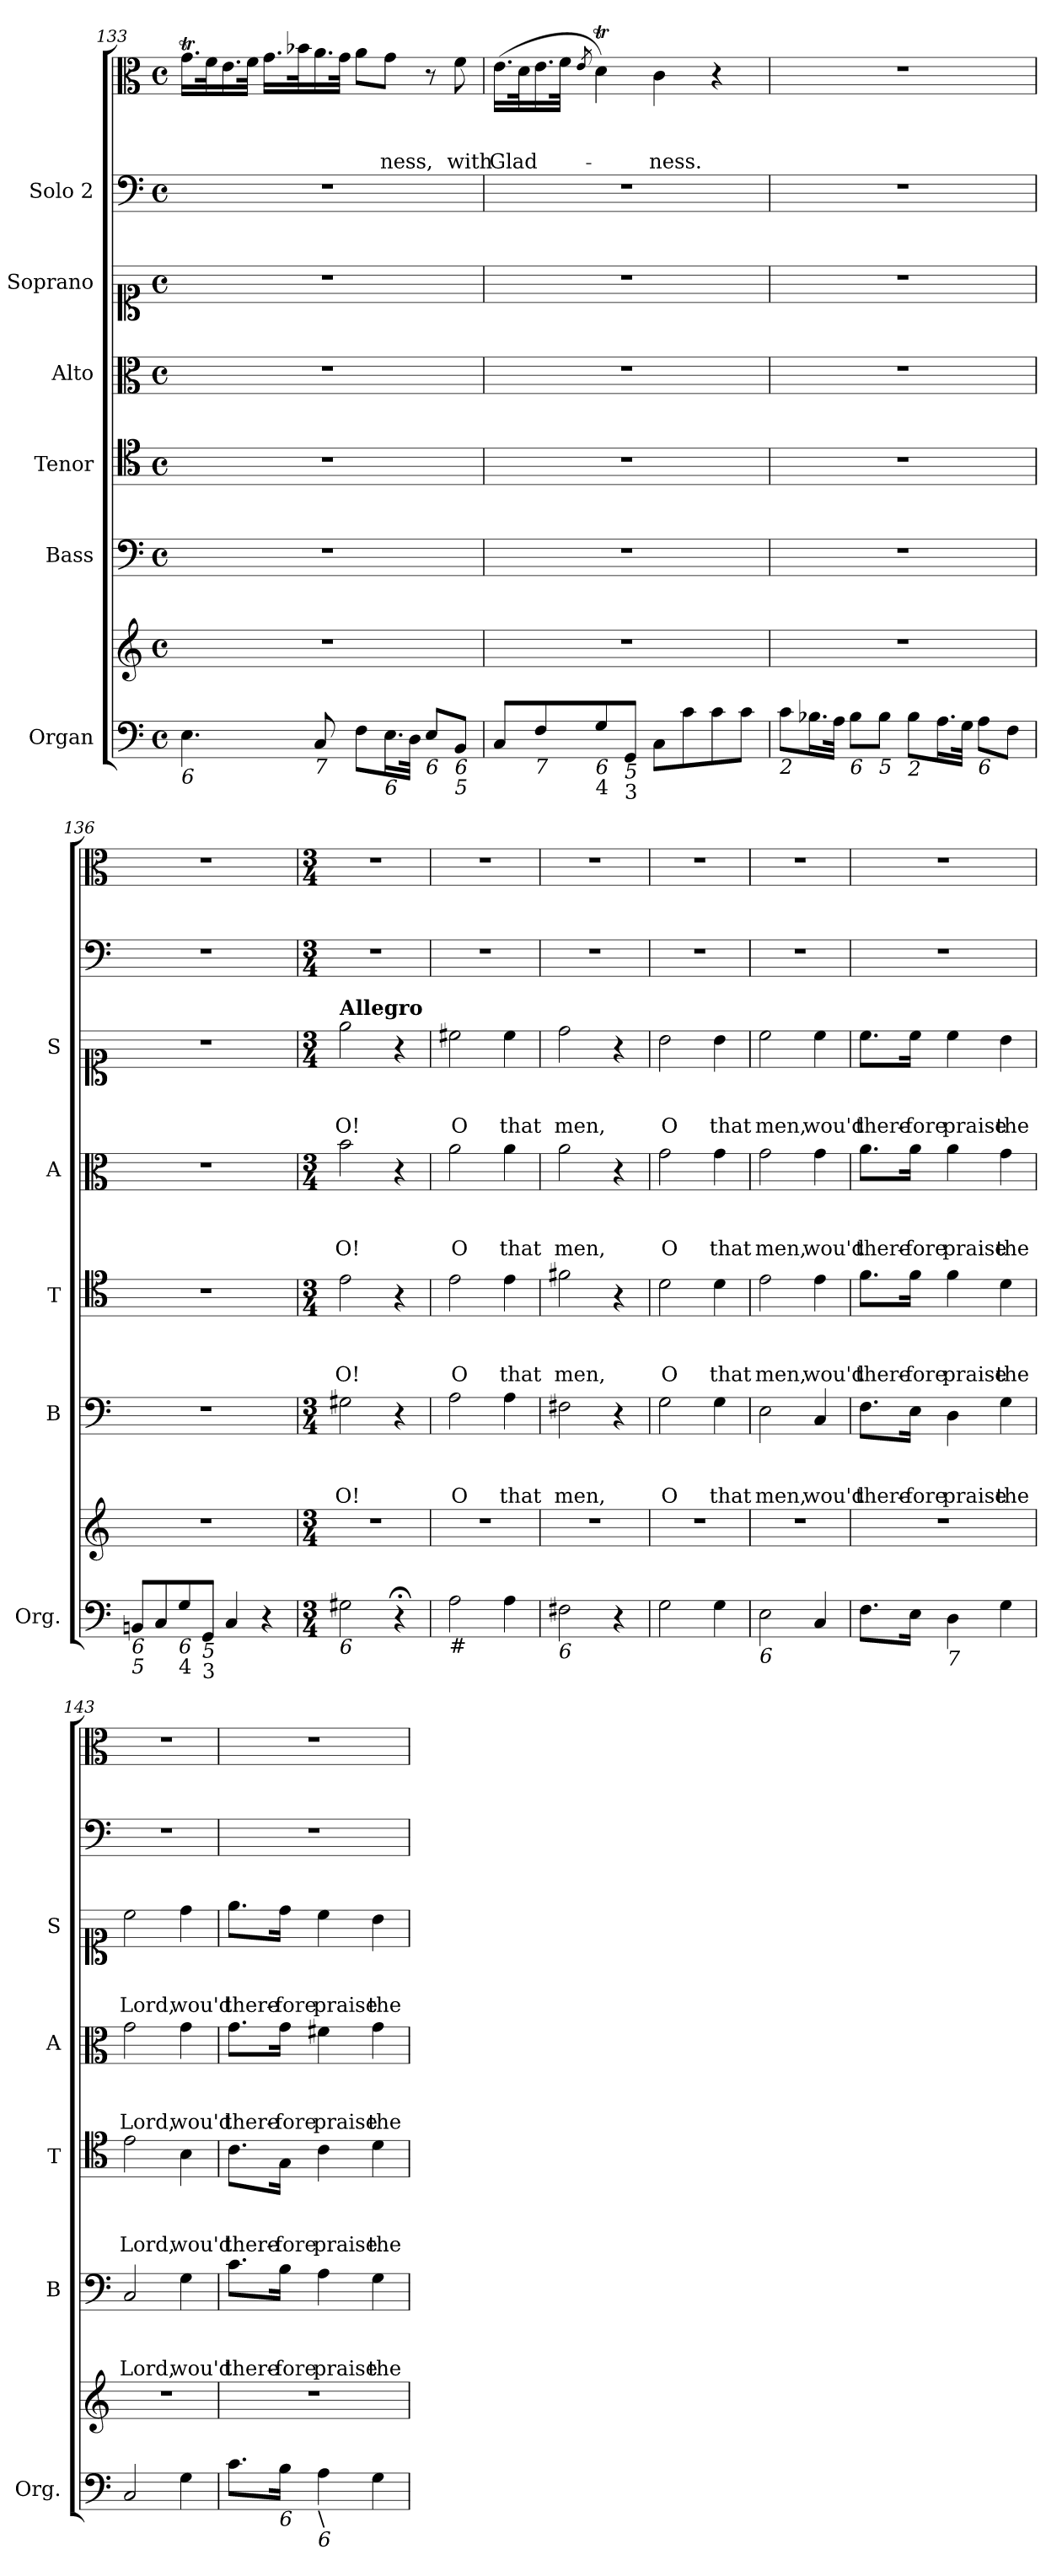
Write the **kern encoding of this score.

**kern	**kern	**kern	**text	**text	**text	**kern	**text	**text	**text	**kern	**text	**text	**text	**kern	**text	**text	**text	**kern	**kern	**text	**text	**text
*part7	*part7	*part6	*part6	*part6	*part6	*part5	*part5	*part5	*part5	*part4	*part4	*part4	*part4	*part3	*part3	*part3	*part3	*part2	*part1	*part1	*part1	*part1
*staff8	*staff7	*staff6	*staff6	*staff6	*staff6	*staff5	*staff5	*staff5	*staff5	*staff4	*staff4	*staff4	*staff4	*staff3	*staff3	*staff3	*staff3	*staff2	*staff1	*staff1	*staff1	*staff1
*I"Organ	*	*I"Bass	*	*	*	*I"Tenor	*	*	*	*I"Alto	*	*	*	*I"Soprano	*	*	*	*I"Solo 2	*	*	*	*
*I'Org.	*	*I'B	*	*	*	*I'T	*	*	*	*I'A	*	*	*	*I'S	*	*	*	*	*	*	*	*
!!LO:LB:g=z
*clefF4	*clefG2	*clefF4	*	*	*	*clefC4	*	*	*	*clefC3	*	*	*	*clefC1	*	*	*	*clefF4	*clefC3	*	*	*
*k[]	*k[]	*k[]	*	*	*	*k[]	*	*	*	*k[]	*	*	*	*k[]	*	*	*	*k[]	*k[]	*	*	*
*C:	*C:	*C:	*	*	*	*C:	*	*	*	*C:	*	*	*	*C:	*	*	*	*C:	*C:	*	*	*
*M4/4	*M4/4	*M4/4	*	*	*	*M4/4	*	*	*	*M4/4	*	*	*	*M4/4	*	*	*	*M4/4	*M4/4	*	*	*
*met(c)	*met(c)	*met(c)	*	*	*	*met(c)	*	*	*	*met(c)	*	*	*	*met(c)	*	*	*	*met(c)	*met(c)	*	*	*
=133	=133	=133	=133	=133	=133	=133	=133	=133	=133	=133	=133	=133	=133	=133	=133	=133	=133	=133	=133	=133	=133	=133
!LO:TX:b:i:t=6	!	!	!	!	!	!	!	!	!	!	!	!	!	!	!	!	!	!	!	!	!	!
4.E\	1r	1r	.	.	.	1r	.	.	.	1r	.	.	.	1r	.	.	.	1r	16.gT\LL	.	.	.
.	.	.	.	.	.	.	.	.	.	.	.	.	.	.	.	.	.	.	32f\k	.	.	.
.	.	.	.	.	.	.	.	.	.	.	.	.	.	.	.	.	.	.	16.e\	.	.	.
.	.	.	.	.	.	.	.	.	.	.	.	.	.	.	.	.	.	.	32f\JJk	.	.	.
.	.	.	.	.	.	.	.	.	.	.	.	.	.	.	.	.	.	.	16.g\LL	.	.	.
.	.	.	.	.	.	.	.	.	.	.	.	.	.	.	.	.	.	.	32b-X\k	.	.	.
!LO:TX:b:i:t=7	!	!	!	!	!	!	!	!	!	!	!	!	!	!	!	!	!	!	!	!	!	!
8C/	.	.	.	.	.	.	.	.	.	.	.	.	.	.	.	.	.	.	16.a\	.	.	.
.	.	.	.	.	.	.	.	.	.	.	.	.	.	.	.	.	.	.	32g\JJk	.	.	.
8F\L	.	.	.	.	.	.	.	.	.	.	.	.	.	.	.	.	.	.	8a\L	.	.	.
!LO:TX:b:i:t=6	!	!	!	!	!	!	!	!	!	!	!	!	!	!	!	!	!	!	!	!	!	!
!	!	!	!	!	!	!	!	!	!	!	!	!	!	!	!	!	!	!	!	!	!	!LO:LY:b
16.E\L	.	.	.	.	.	.	.	.	.	.	.	.	.	.	.	.	.	.	8g\J	.	.	-ness,
32D\JJk	.	.	.	.	.	.	.	.	.	.	.	.	.	.	.	.	.	.	.	.	.	.
!LO:TX:b:i:t=6	!	!	!	!	!	!	!	!	!	!	!	!	!	!	!	!	!	!	!	!	!	!
8E/L	.	.	.	.	.	.	.	.	.	.	.	.	.	.	.	.	.	.	8r	.	.	.
!LO:TX:b:i:t=6	!	!	!	!	!	!	!	!	!	!	!	!	!	!	!	!	!	!	!	!	!	!
!LO:TX:b:i:t=5	!	!	!	!	!	!	!	!	!	!	!	!	!	!	!	!	!	!	!	!	!	!
!	!	!	!	!	!	!	!	!	!	!	!	!	!	!	!	!	!	!	!	!	!	!LO:LY:b
8BB/J	.	.	.	.	.	.	.	.	.	.	.	.	.	.	.	.	.	.	8f\	.	.	with
=134	=134	=134	=134	=134	=134	=134	=134	=134	=134	=134	=134	=134	=134	=134	=134	=134	=134	=134	=134	=134	=134	=134
!	!	!	!	!	!	!	!	!	!	!	!	!	!	!	!	!	!	!	!	!	!	!LO:LY:b
8C/L	1r	1r	.	.	.	1r	.	.	.	1r	.	.	.	1r	.	.	.	1r	(>16.e\LL	.	.	Glad-
.	.	.	.	.	.	.	.	.	.	.	.	.	.	.	.	.	.	.	32d\k	.	.	.
!LO:TX:b:i:t=7	!	!	!	!	!	!	!	!	!	!	!	!	!	!	!	!	!	!	!	!	!	!
8F/	.	.	.	.	.	.	.	.	.	.	.	.	.	.	.	.	.	.	16.e\	.	.	.
.	.	.	.	.	.	.	.	.	.	.	.	.	.	.	.	.	.	.	32f\JJk	.	.	.
.	.	.	.	.	.	.	.	.	.	.	.	.	.	.	.	.	.	.	8qe/	.	.	.
!LO:TX:b:i:t=6	!	!	!	!	!	!	!	!	!	!	!	!	!	!	!	!	!	!	!	!	!	!
!LO:TX:b:t=4	!	!	!	!	!	!	!	!	!	!	!	!	!	!	!	!	!	!	!	!	!	!
8G/	.	.	.	.	.	.	.	.	.	.	.	.	.	.	.	.	.	.	4dT\)	.	.	.
!LO:TX:b:i:t=5	!	!	!	!	!	!	!	!	!	!	!	!	!	!	!	!	!	!	!	!	!	!
!LO:TX:b:t=3	!	!	!	!	!	!	!	!	!	!	!	!	!	!	!	!	!	!	!	!	!	!
8GG/J	.	.	.	.	.	.	.	.	.	.	.	.	.	.	.	.	.	.	.	.	.	.
!	!	!	!	!	!	!	!	!	!	!	!	!	!	!	!	!	!	!	!	!	!	!LO:LY:b
8C\L	.	.	.	.	.	.	.	.	.	.	.	.	.	.	.	.	.	.	4c\	.	.	-ness.
8c\	.	.	.	.	.	.	.	.	.	.	.	.	.	.	.	.	.	.	.	.	.	.
8c\	.	.	.	.	.	.	.	.	.	.	.	.	.	.	.	.	.	.	4r	.	.	.
8c\J	.	.	.	.	.	.	.	.	.	.	.	.	.	.	.	.	.	.	.	.	.	.
=135	=135	=135	=135	=135	=135	=135	=135	=135	=135	=135	=135	=135	=135	=135	=135	=135	=135	=135	=135	=135	=135	=135
!LO:TX:b:i:t=2	!	!	!	!	!	!	!	!	!	!	!	!	!	!	!	!	!	!	!	!	!	!
8c\L	1r	1r	.	.	.	1r	.	.	.	1r	.	.	.	1r	.	.	.	1r	1r	.	.	.
16.B-X\L	.	.	.	.	.	.	.	.	.	.	.	.	.	.	.	.	.	.	.	.	.	.
32A\JJk	.	.	.	.	.	.	.	.	.	.	.	.	.	.	.	.	.	.	.	.	.	.
!LO:TX:b:i:t=6	!	!	!	!	!	!	!	!	!	!	!	!	!	!	!	!	!	!	!	!	!	!
8B-\L	.	.	.	.	.	.	.	.	.	.	.	.	.	.	.	.	.	.	.	.	.	.
!LO:TX:b:i:t=5	!	!	!	!	!	!	!	!	!	!	!	!	!	!	!	!	!	!	!	!	!	!
8B-\J	.	.	.	.	.	.	.	.	.	.	.	.	.	.	.	.	.	.	.	.	.	.
!LO:TX:b:i:t=2	!	!	!	!	!	!	!	!	!	!	!	!	!	!	!	!	!	!	!	!	!	!
8B-\L	.	.	.	.	.	.	.	.	.	.	.	.	.	.	.	.	.	.	.	.	.	.
16.A\L	.	.	.	.	.	.	.	.	.	.	.	.	.	.	.	.	.	.	.	.	.	.
32G\JJk	.	.	.	.	.	.	.	.	.	.	.	.	.	.	.	.	.	.	.	.	.	.
!LO:TX:b:i:t=6	!	!	!	!	!	!	!	!	!	!	!	!	!	!	!	!	!	!	!	!	!	!
8A\L	.	.	.	.	.	.	.	.	.	.	.	.	.	.	.	.	.	.	.	.	.	.
8F\J	.	.	.	.	.	.	.	.	.	.	.	.	.	.	.	.	.	.	.	.	.	.
=136	=136	=136	=136	=136	=136	=136	=136	=136	=136	=136	=136	=136	=136	=136	=136	=136	=136	=136	=136	=136	=136	=136
!LO:TX:b:i:t=6	!	!	!	!	!	!	!	!	!	!	!	!	!	!	!	!	!	!	!	!	!	!
!LO:TX:b:i:t=5	!	!	!	!	!	!	!	!	!	!	!	!	!	!	!	!	!	!	!	!	!	!
8BBn/L	1r	1r	.	.	.	1r	.	.	.	1r	.	.	.	1r	.	.	.	1r	1r	.	.	.
8C/	.	.	.	.	.	.	.	.	.	.	.	.	.	.	.	.	.	.	.	.	.	.
!LO:TX:b:i:t=6	!	!	!	!	!	!	!	!	!	!	!	!	!	!	!	!	!	!	!	!	!	!
!LO:TX:b:t=4	!	!	!	!	!	!	!	!	!	!	!	!	!	!	!	!	!	!	!	!	!	!
8G/	.	.	.	.	.	.	.	.	.	.	.	.	.	.	.	.	.	.	.	.	.	.
!LO:TX:b:i:t=5	!	!	!	!	!	!	!	!	!	!	!	!	!	!	!	!	!	!	!	!	!	!
!LO:TX:b:t=3	!	!	!	!	!	!	!	!	!	!	!	!	!	!	!	!	!	!	!	!	!	!
8GG/J	.	.	.	.	.	.	.	.	.	.	.	.	.	.	.	.	.	.	.	.	.	.
4C/	.	.	.	.	.	.	.	.	.	.	.	.	.	.	.	.	.	.	.	.	.	.
4r	.	.	.	.	.	.	.	.	.	.	.	.	.	.	.	.	.	.	.	.	.	.
!!LO:PB:g=z
=137	=137	=137	=137	=137	=137	=137	=137	=137	=137	=137	=137	=137	=137	=137	=137	=137	=137	=137	=137	=137	=137	=137
*M3/4	*M3/4	*M3/4	*	*	*	*M3/4	*	*	*	*M3/4	*	*	*	*M3/4	*	*	*	*M3/4	*M3/4	*	*	*
*	*	*	*	*	*	*	*	*	*	*	*	*	*	*MM120	*	*	*	*	*	*	*	*
!	!	!	!	!	!	!	!	!	!	!	!	!	!	!LO:TX:a:B:t=Allegro	!	!	!	!	!	!	!	!
!LO:TX:b:i:t=6	!	!	!	!	!	!	!	!	!	!	!	!	!	!	!	!	!	!	!	!	!	!
!	!	!	!	!	!LO:LY:b	!	!	!	!LO:LY:b	!	!	!	!LO:LY:b	!	!	!	!LO:LY:b	!	!	!	!	!
2G#X\	2.r	2G#X\	.	.	O!	2e\	.	.	O!	2b\	.	.	O!	2ee\	.	.	O!	2.r	2.r	.	.	.
4r;<	.	4r	.	.	.	4r	.	.	.	4r	.	.	.	4r	.	.	.	.	.	.	.	.
=138	=138	=138	=138	=138	=138	=138	=138	=138	=138	=138	=138	=138	=138	=138	=138	=138	=138	=138	=138	=138	=138	=138
!LO:TX:b:t=#	!	!	!	!	!	!	!	!	!	!	!	!	!	!	!	!	!	!	!	!	!	!
!	!	!	!	!	!LO:LY:b	!	!	!	!LO:LY:b	!	!	!	!LO:LY:b	!	!	!	!LO:LY:b	!	!	!	!	!
2A\	2.r	2A\	.	.	O	2e\	.	.	O	2a\	.	.	O	2cc#X\	.	.	O	2.r	2.r	.	.	.
!	!	!	!	!	!LO:LY:b	!	!	!	!LO:LY:b	!	!	!	!LO:LY:b	!	!	!	!LO:LY:b	!	!	!	!	!
4A\	.	4A\	.	.	that	4e\	.	.	that	4a\	.	.	that	4cc#\	.	.	that	.	.	.	.	.
=139	=139	=139	=139	=139	=139	=139	=139	=139	=139	=139	=139	=139	=139	=139	=139	=139	=139	=139	=139	=139	=139	=139
!LO:TX:b:i:t=6	!	!	!	!	!	!	!	!	!	!	!	!	!	!	!	!	!	!	!	!	!	!
!	!	!	!	!	!LO:LY:b	!	!	!	!LO:LY:b	!	!	!	!LO:LY:b	!	!	!	!LO:LY:b	!	!	!	!	!
2F#X\	2.r	2F#X\	.	.	men,	2f#X\	.	.	men,	2a\	.	.	men,	2dd\	.	.	men,	2.r	2.r	.	.	.
4r	.	4r	.	.	.	4r	.	.	.	4r	.	.	.	4r	.	.	.	.	.	.	.	.
=140	=140	=140	=140	=140	=140	=140	=140	=140	=140	=140	=140	=140	=140	=140	=140	=140	=140	=140	=140	=140	=140	=140
!	!	!	!	!	!LO:LY:b	!	!	!	!LO:LY:b	!	!	!	!LO:LY:b	!	!	!	!LO:LY:b	!	!	!	!	!
2G\	2.r	2G\	.	.	O	2d\	.	.	O	2g\	.	.	O	2b\	.	.	O	2.r	2.r	.	.	.
!	!	!	!	!	!LO:LY:b	!	!	!	!LO:LY:b	!	!	!	!LO:LY:b	!	!	!	!LO:LY:b	!	!	!	!	!
4G\	.	4G\	.	.	that	4d\	.	.	that	4g\	.	.	that	4b\	.	.	that	.	.	.	.	.
=141	=141	=141	=141	=141	=141	=141	=141	=141	=141	=141	=141	=141	=141	=141	=141	=141	=141	=141	=141	=141	=141	=141
!LO:TX:b:i:t=6	!	!	!	!	!	!	!	!	!	!	!	!	!	!	!	!	!	!	!	!	!	!
!	!	!	!	!	!LO:LY:b	!	!	!	!LO:LY:b	!	!	!	!LO:LY:b	!	!	!	!LO:LY:b	!	!	!	!	!
2E\	2.r	2E\	.	.	men,	2e\	.	.	men,	2g\	.	.	men,	2cc\	.	.	men,	2.r	2.r	.	.	.
!	!	!	!	!	!LO:LY:b	!	!	!	!LO:LY:b	!	!	!	!LO:LY:b	!	!	!	!LO:LY:b	!	!	!	!	!
4C/	.	4C/	.	.	wou'd	4e\	.	.	wou'd	4g\	.	.	wou'd	4cc\	.	.	wou'd	.	.	.	.	.
=142	=142	=142	=142	=142	=142	=142	=142	=142	=142	=142	=142	=142	=142	=142	=142	=142	=142	=142	=142	=142	=142	=142
!	!	!	!	!	!LO:LY:b	!	!	!	!LO:LY:b	!	!	!	!LO:LY:b	!	!	!	!LO:LY:b	!	!	!	!	!
8.F\L	2.r	8.F\L	.	.	there-	8.f\L	.	.	there-	8.a\L	.	.	there-	8.cc\L	.	.	there-	2.r	2.r	.	.	.
!	!	!	!	!	!LO:LY:b	!	!	!	!LO:LY:b	!	!	!	!LO:LY:b	!	!	!	!LO:LY:b	!	!	!	!	!
16E\Jk	.	16E\Jk	.	.	-fore	16f\Jk	.	.	-fore	16a\Jk	.	.	-fore	16cc\Jk	.	.	-fore	.	.	.	.	.
!LO:TX:b:i:t=7	!	!	!	!	!	!	!	!	!	!	!	!	!	!	!	!	!	!	!	!	!	!
!	!	!	!	!	!LO:LY:b	!	!	!	!LO:LY:b	!	!	!	!LO:LY:b	!	!	!	!LO:LY:b	!	!	!	!	!
4D\	.	4D\	.	.	praise	4f\	.	.	praise	4a\	.	.	praise	4cc\	.	.	praise	.	.	.	.	.
!	!	!	!	!	!LO:LY:b	!	!	!	!LO:LY:b	!	!	!	!LO:LY:b	!	!	!	!LO:LY:b	!	!	!	!	!
4G\	.	4G\	.	.	the	4d\	.	.	the	4g\	.	.	the	4b\	.	.	the	.	.	.	.	.
=143	=143	=143	=143	=143	=143	=143	=143	=143	=143	=143	=143	=143	=143	=143	=143	=143	=143	=143	=143	=143	=143	=143
!	!	!	!	!	!LO:LY:b	!	!	!	!LO:LY:b	!	!	!	!LO:LY:b	!	!	!	!LO:LY:b	!	!	!	!	!
2C/	2.r	2C/	.	.	Lord,	2e\	.	.	Lord,	2g\	.	.	Lord,	2cc\	.	.	Lord,	2.r	2.r	.	.	.
!	!	!	!	!	!LO:LY:b	!	!	!	!LO:LY:b	!	!	!	!LO:LY:b	!	!	!	!LO:LY:b	!	!	!	!	!
4G\	.	4G\	.	.	wou'd	4B\	.	.	wou'd	4g\	.	.	wou'd	4dd\	.	.	wou'd	.	.	.	.	.
!!LO:LB:g=z
=144	=144	=144	=144	=144	=144	=144	=144	=144	=144	=144	=144	=144	=144	=144	=144	=144	=144	=144	=144	=144	=144	=144
!	!	!	!	!	!LO:LY:b	!	!	!	!LO:LY:b	!	!	!	!LO:LY:b	!	!	!	!LO:LY:b	!	!	!	!	!
8.c\L	2.r	8.c\L	.	.	there-	8.c\L	.	.	there-	8.g\L	.	.	there-	8.ee\L	.	.	there-	2.r	2.r	.	.	.
!LO:TX:b:i:t=6	!	!	!	!	!	!	!	!	!	!	!	!	!	!	!	!	!	!	!	!	!	!
!	!	!	!	!	!LO:LY:b	!	!	!	!LO:LY:b	!	!	!	!LO:LY:b	!	!	!	!LO:LY:b	!	!	!	!	!
16B\Jk	.	16B\Jk	.	.	-fore	16G\Jk	.	.	-fore	16g\Jk	.	.	-fore	16dd\Jk	.	.	-fore	.	.	.	.	.
!LO:TX:b:t=\	!	!	!	!	!	!	!	!	!	!	!	!	!	!	!	!	!	!	!	!	!	!
!LO:TX:b:i:t=6	!	!	!	!	!	!	!	!	!	!	!	!	!	!	!	!	!	!	!	!	!	!
!	!	!	!	!	!LO:LY:b	!	!	!	!LO:LY:b	!	!	!	!LO:LY:b	!	!	!	!LO:LY:b	!	!	!	!	!
4A\	.	4A\	.	.	praise	4c\	.	.	praise	4f#X\	.	.	praise	4cc\	.	.	praise	.	.	.	.	.
!	!	!	!	!	!LO:LY:b	!	!	!	!LO:LY:b	!	!	!	!LO:LY:b	!	!	!	!LO:LY:b	!	!	!	!	!
4G\	.	4G\	.	.	the	4d\	.	.	the	4g\	.	.	the	4b\	.	.	the	.	.	.	.	.
=	=	=	=	=	=	=	=	=	=	=	=	=	=	=	=	=	=	=	=	=	=	=
*-	*-	*-	*-	*-	*-	*-	*-	*-	*-	*-	*-	*-	*-	*-	*-	*-	*-	*-	*-	*-	*-	*-
